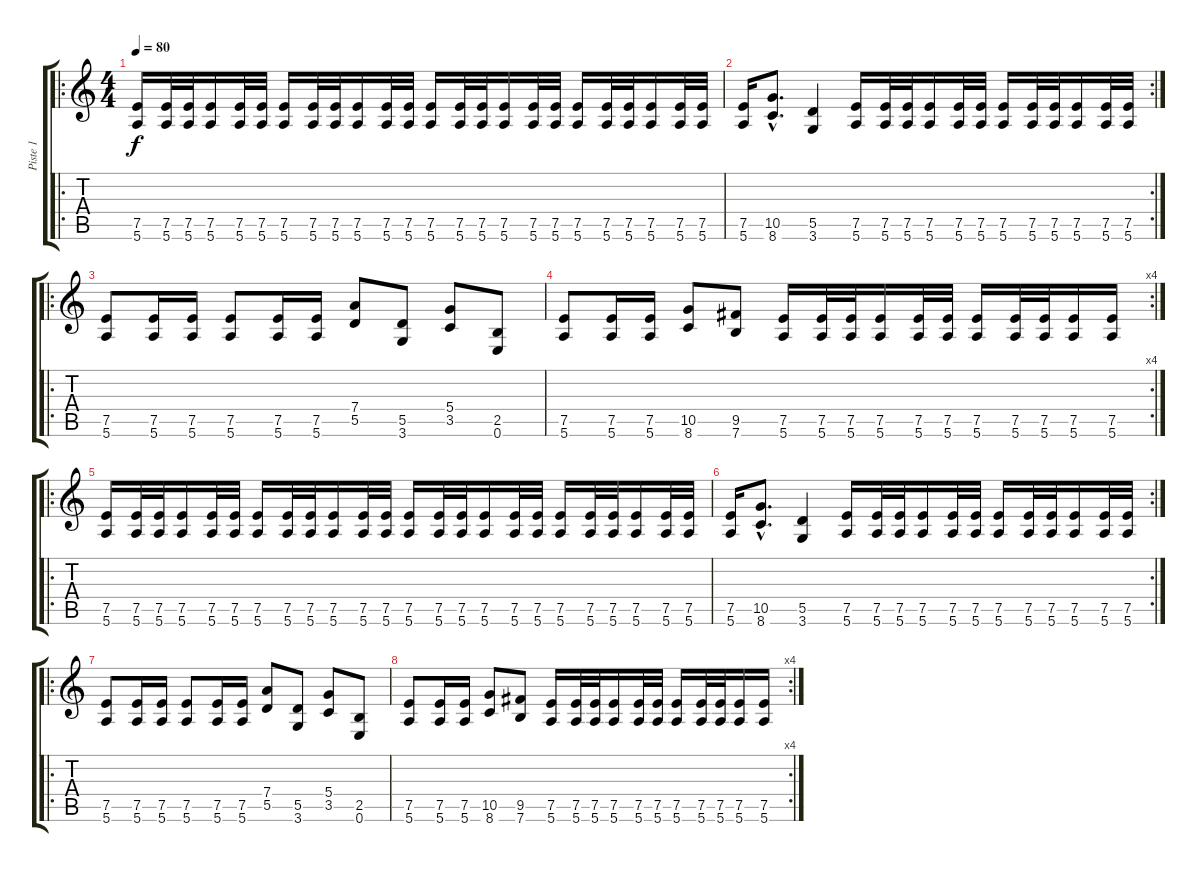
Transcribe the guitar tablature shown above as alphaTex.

\track ("Piste 1" "Piste 1") {instrument acousticguitarsteel}
\staff {score tabs}
\tuning (E4 B3 G3 D3 A2 E2) {hide}
\ro
\ts (4 4)
\tempo 80
\clef g2
\ks c
(7.5 5.6).16{dy f instrument acousticguitarsteel} (7.5 5.6).32 (7.5 5.6).32 (7.5 5.6).16 (7.5 5.6).32 (7.5 5.6).32 (7.5 5.6).16 (7.5 5.6).32 (7.5 5.6).32 (7.5 5.6).16 (7.5 5.6).32 (7.5 5.6).32 (7.5 5.6).16 (7.5 5.6).32 (7.5 5.6).32 (7.5 5.6).16 (7.5 5.6).32 (7.5 5.6).32 (7.5 5.6).16 (7.5 5.6).32 (7.5 5.6).32 (7.5 5.6).16 (7.5 5.6).32 (7.5 5.6).32 |
\rc 2
(7.5 5.6).16 (10.5{hac} 8.6{hac}).8{d} (5.5 3.6).4 (7.5 5.6).16 (7.5 5.6).32 (7.5 5.6).32 (7.5 5.6).16 (7.5 5.6).32 (7.5 5.6).32 (7.5 5.6).16 (7.5 5.6).32 (7.5 5.6).32 (7.5 5.6).16 (7.5 5.6).32 (7.5 5.6).32 |
\ro
(7.5 5.6).8 (7.5 5.6).16 (7.5 5.6).16 (7.5 5.6).8 (7.5 5.6).16 (7.5 5.6).16 (7.4 5.5).8 (5.5 3.6).8 (5.4 3.5).8 (2.5 0.6).8 |
\rc 4
(7.5 5.6).8 (7.5 5.6).16 (7.5 5.6).16 (10.5 8.6).8 (9.5 7.6).8 (7.5 5.6).16 (7.5 5.6).32 (7.5 5.6).32 (7.5 5.6).16 (7.5 5.6).32 (7.5 5.6).32 (7.5 5.6).16 (7.5 5.6).32 (7.5 5.6).32 (7.5 5.6).16 (7.5 5.6).16 |
\ro
(7.5 5.6).16 (7.5 5.6).32 (7.5 5.6).32 (7.5 5.6).16 (7.5 5.6).32 (7.5 5.6).32 (7.5 5.6).16 (7.5 5.6).32 (7.5 5.6).32 (7.5 5.6).16 (7.5 5.6).32 (7.5 5.6).32 (7.5 5.6).16 (7.5 5.6).32 (7.5 5.6).32 (7.5 5.6).16 (7.5 5.6).32 (7.5 5.6).32 (7.5 5.6).16 (7.5 5.6).32 (7.5 5.6).32 (7.5 5.6).16 (7.5 5.6).32 (7.5 5.6).32 |
\rc 2
(7.5 5.6).16 (10.5{hac} 8.6{hac}).8{d} (5.5 3.6).4 (7.5 5.6).16 (7.5 5.6).32 (7.5 5.6).32 (7.5 5.6).16 (7.5 5.6).32 (7.5 5.6).32 (7.5 5.6).16 (7.5 5.6).32 (7.5 5.6).32 (7.5 5.6).16 (7.5 5.6).32 (7.5 5.6).32 |
\ro
(7.5 5.6).8 (7.5 5.6).16 (7.5 5.6).16 (7.5 5.6).8 (7.5 5.6).16 (7.5 5.6).16 (7.4 5.5).8 (5.5 3.6).8 (5.4 3.5).8 (2.5 0.6).8 |
\rc 4
(7.5 5.6).8 (7.5 5.6).16 (7.5 5.6).16 (10.5 8.6).8 (9.5 7.6).8 (7.5 5.6).16 (7.5 5.6).32 (7.5 5.6).32 (7.5 5.6).16 (7.5 5.6).32 (7.5 5.6).32 (7.5 5.6).16 (7.5 5.6).32 (7.5 5.6).32 (7.5 5.6).16 (7.5 5.6).16
